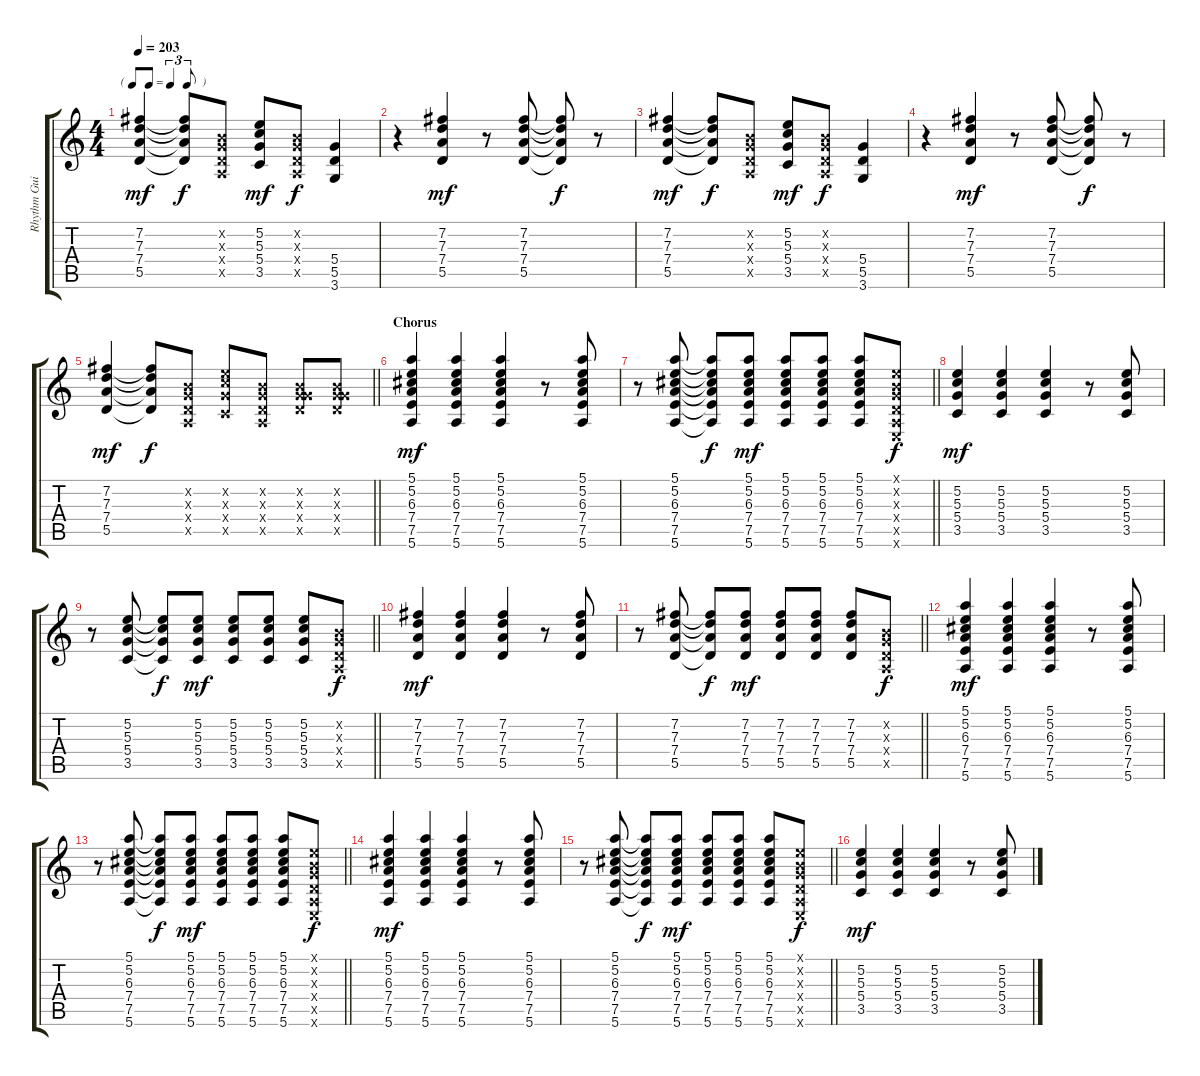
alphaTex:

\track ("Rhythm Guitar" "Rhythm Gui") {instrument overdrivenguitar}
\staff {score tabs}
\tuning (E4 B3 G3 D3 A2 E2) {hide}
\ts (4 4)
\tf triplet8th
\tempo 203
\clef g2
\ks c
(7.2 7.3 7.4 5.5).4{dy mf} (7.2{t} 7.3{t} 7.4{t} 5.5{t}).8{dy f} (0.2{x} 0.3{x} 0.4{x} 0.5{x}).8 (5.2 5.3 5.4 3.5).8{dy mf} (0.2{x} 0.3{x} 0.4{x} 0.5{x}).8{dy f} (5.4 5.5 3.6).4 |
r.4 (7.2 7.3 7.4 5.5).4{dy mf} r.8 (7.2 7.3 7.4 5.5).8 (7.2{t} 7.3{t} 7.4{t} 5.5{t}).8{dy f} r.8 |
(7.2 7.3 7.4 5.5).4{dy mf} (7.2{t} 7.3{t} 7.4{t} 5.5{t}).8{dy f} (0.2{x} 0.3{x} 0.4{x} 0.5{x}).8 (5.2 5.3 5.4 3.5).8{dy mf} (0.2{x} 0.3{x} 0.4{x} 0.5{x}).8{dy f} (5.4 5.5 3.6).4 |
r.4 (7.2 7.3 7.4 5.5).4{dy mf} r.8 (7.2 7.3 7.4 5.5).8 (7.2{t} 7.3{t} 7.4{t} 5.5{t}).8{dy f} r.8 |
\barLineRight lightlight
(7.2 7.3 7.4 5.5).4{dy mf} (7.2{t} 7.3{t} 7.4{t} 5.5{t}).8{dy f} (0.2{x} 0.3{x} 0.4{x} 0.5{x}).8 (5.2{x} 5.3{x} 5.4{x} 3.5{x}).8 (0.2{x} 0.3{x} 0.4{x} 0.5{x}).8 (0.2{x} 0.3{x} 5.4{x} 5.5{x}).8 (0.2{x} 0.3{x} 5.4{x} 5.5{x}).8 |
\section ("" "Chorus")
(5.1 5.2 6.3 7.4 7.5 5.6).4{dy mf} (5.1 5.2 6.3 7.4 7.5 5.6).4 (5.1 5.2 6.3 7.4 7.5 5.6).4 r.8 (5.1 5.2 6.3 7.4 7.5 5.6).8 |
\barLineRight lightlight
r.8 (5.1 5.2 6.3 7.4 7.5 5.6).8 (5.1{t} 5.2{t} 6.3{t} 7.4{t} 7.5{t} 5.6{t}).8{dy f} (5.1 5.2 6.3 7.4 7.5 5.6).8{dy mf} (5.1 5.2 6.3 7.4 7.5 5.6).8 (5.1 5.2 6.3 7.4 7.5 5.6).8 (5.1 5.2 6.3 7.4 7.5 5.6).8 (0.1{x} 0.2{x} 0.3{x} 0.4{x} 0.5{x} 0.6{x}).8{dy f} |
(5.2 5.3 5.4 3.5).4{dy mf} (5.2 5.3 5.4 3.5).4 (5.2 5.3 5.4 3.5).4 r.8 (5.2 5.3 5.4 3.5).8 |
\barLineRight lightlight
r.8 (5.2 5.3 5.4 3.5).8 (5.2{t} 5.3{t} 5.4{t} 3.5{t}).8{dy f} (5.2 5.3 5.4 3.5).8{dy mf} (5.2 5.3 5.4 3.5).8 (5.2 5.3 5.4 3.5).8 (5.2 5.3 5.4 3.5).8 (0.2{x} 0.3{x} 0.4{x} 0.5{x}).8{dy f} |
(7.2 7.3 7.4 5.5).4{dy mf} (7.2 7.3 7.4 5.5).4 (7.2 7.3 7.4 5.5).4 r.8 (7.2 7.3 7.4 5.5).8 |
\barLineRight lightlight
r.8 (7.2 7.3 7.4 5.5).8 (7.2{t} 7.3{t} 7.4{t} 5.5{t}).8{dy f} (7.2 7.3 7.4 5.5).8{dy mf} (7.2 7.3 7.4 5.5).8 (7.2 7.3 7.4 5.5).8 (7.2 7.3 7.4 5.5).8 (0.2{x} 0.3{x} 0.4{x} 0.5{x}).8{dy f} |
(5.1 5.2 6.3 7.4 7.5 5.6).4{dy mf} (5.1 5.2 6.3 7.4 7.5 5.6).4 (5.1 5.2 6.3 7.4 7.5 5.6).4 r.8 (5.1 5.2 6.3 7.4 7.5 5.6).8 |
\barLineRight lightlight
r.8 (5.1 5.2 6.3 7.4 7.5 5.6).8 (5.1{t} 5.2{t} 6.3{t} 7.4{t} 7.5{t} 5.6{t}).8{dy f} (5.1 5.2 6.3 7.4 7.5 5.6).8{dy mf} (5.1 5.2 6.3 7.4 7.5 5.6).8 (5.1 5.2 6.3 7.4 7.5 5.6).8 (5.1 5.2 6.3 7.4 7.5 5.6).8 (0.1{x} 0.2{x} 0.3{x} 0.4{x} 0.5{x} 0.6{x}).8{dy f} |
(5.1 5.2 6.3 7.4 7.5 5.6).4{dy mf} (5.1 5.2 6.3 7.4 7.5 5.6).4 (5.1 5.2 6.3 7.4 7.5 5.6).4 r.8 (5.1 5.2 6.3 7.4 7.5 5.6).8 |
\barLineRight lightlight
r.8 (5.1 5.2 6.3 7.4 7.5 5.6).8 (5.1{t} 5.2{t} 6.3{t} 7.4{t} 7.5{t} 5.6{t}).8{dy f} (5.1 5.2 6.3 7.4 7.5 5.6).8{dy mf} (5.1 5.2 6.3 7.4 7.5 5.6).8 (5.1 5.2 6.3 7.4 7.5 5.6).8 (5.1 5.2 6.3 7.4 7.5 5.6).8 (0.1{x} 0.2{x} 0.3{x} 0.4{x} 0.5{x} 0.6{x}).8{dy f} |
(5.2 5.3 5.4 3.5).4{dy mf} (5.2 5.3 5.4 3.5).4 (5.2 5.3 5.4 3.5).4 r.8 (5.2 5.3 5.4 3.5).8
